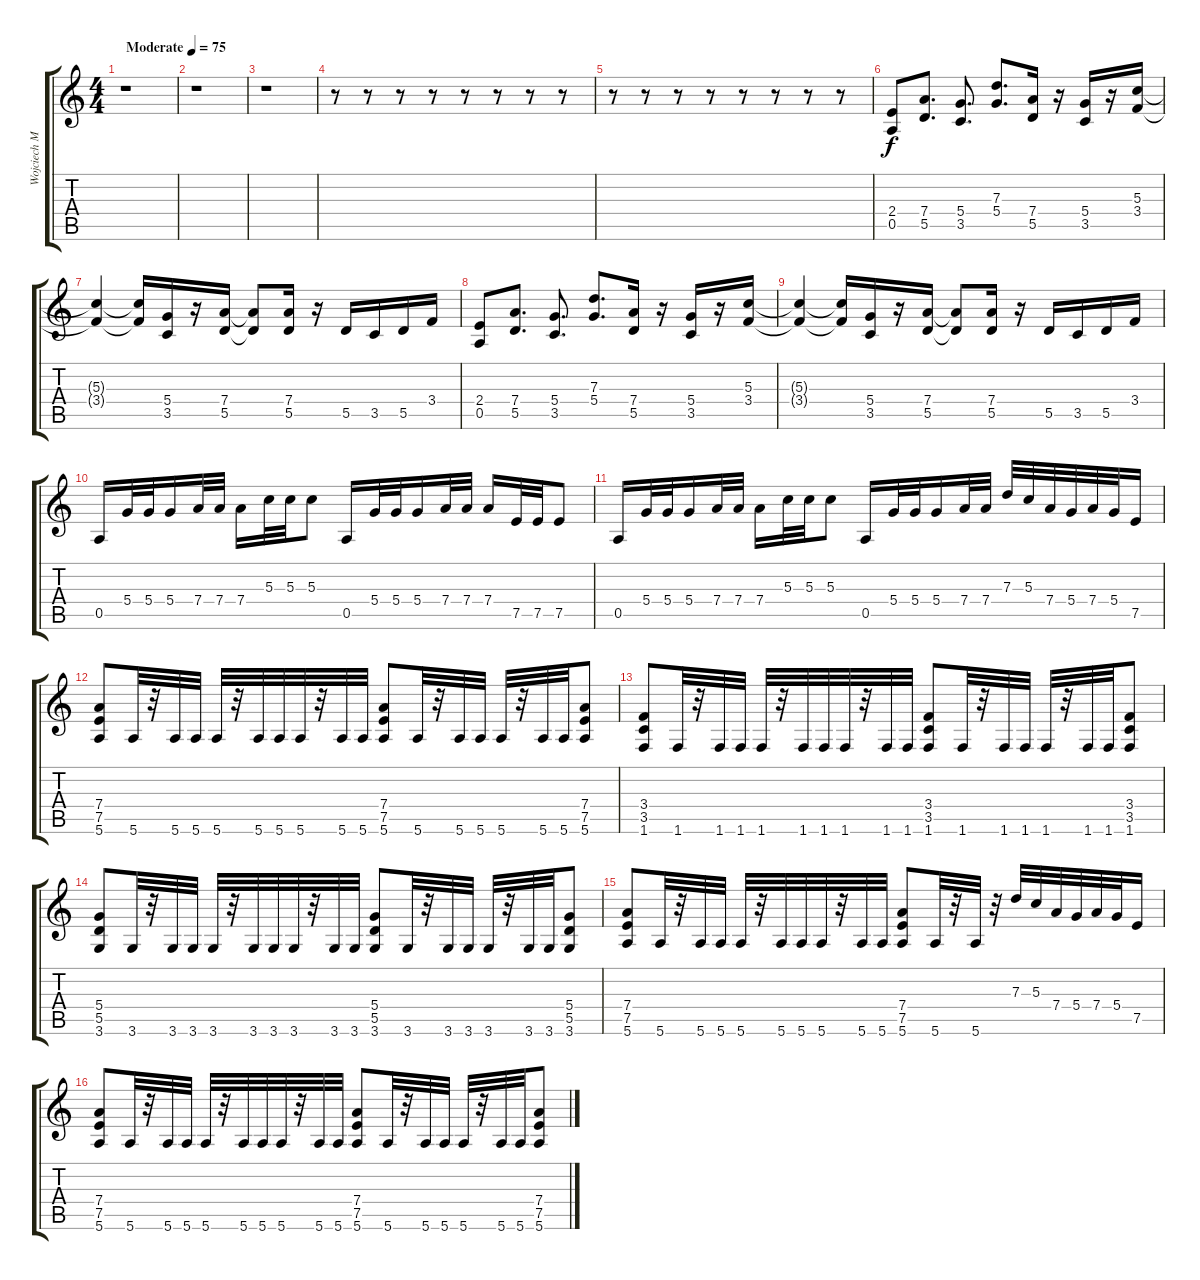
\track ("Wojciech Mrowiec" "Wojciech M") {instrument distortionguitar}
\staff {score tabs}
\tuning (E4 B3 G3 D3 A2 E2) {hide}
\ts (4 4)
\tempo (75 "Moderate")
\clef g2
\ks c
r.1{dy f instrument distortionguitar} |
r.1 |
r.1 |
r.8 r.8 r.8 r.8 r.8 r.8 r.8 r.8 |
r.8 r.8 r.8 r.8 r.8 r.8 r.8 r.8 |
(2.4 0.5).8 (7.4 5.5).8{d} (5.4 3.5).8{d} (7.3 5.4).8{d} (7.4 5.5).16 r.16 (5.4 3.5).16 r.16 (5.3 3.4).16 |
(5.3{t} 3.4{t}).4 (5.3{t} 3.4{t}).16 (5.4 3.5).16 r.16 (7.4 5.5).16 (7.4{t} 5.5{t}).8 (7.4 5.5).16 r.16 5.5.16 3.5.16 5.5.16 3.4.16 |
(2.4 0.5).8 (7.4 5.5).8{d} (5.4 3.5).8{d} (7.3 5.4).8{d} (7.4 5.5).16 r.16 (5.4 3.5).16 r.16 (5.3 3.4).16 |
(5.3{t} 3.4{t}).4 (5.3{t} 3.4{t}).16 (5.4 3.5).16 r.16 (7.4 5.5).16 (7.4{t} 5.5{t}).8 (7.4 5.5).16 r.16 5.5.16 3.5.16 5.5.16 3.4.16 |
0.5.16 5.4.32 5.4.32 5.4.16 7.4.32 7.4.32 7.4.16 5.3.32 5.3.32 5.3.8 0.5.16 5.4.32 5.4.32 5.4.16 7.4.32 7.4.32 7.4.16 7.5.32 7.5.32 7.5.8 |
0.5.16 5.4.32 5.4.32 5.4.16 7.4.32 7.4.32 7.4.16 5.3.32 5.3.32 5.3.8 0.5.16 5.4.32 5.4.32 5.4.16 7.4.32 7.4.32 7.3.32 5.3.32 7.4.32 5.4.32 7.4.32 5.4.32 7.5.16 |
(7.4 7.5 5.6).8 5.6.32 r.32 5.6.32 5.6.32 5.6.32 r.32 5.6.32 5.6.32 5.6.32 r.32 5.6.32 5.6.32 (7.4 7.5 5.6).8 5.6.32 r.32 5.6.32 5.6.32 5.6.32 r.32 5.6.32 5.6.32 (7.4 7.5 5.6).8 |
(3.4 3.5 1.6).8 1.6.32 r.32 1.6.32 1.6.32 1.6.32 r.32 1.6.32 1.6.32 1.6.32 r.32 1.6.32 1.6.32 (3.4 3.5 1.6).8 1.6.32 r.32 1.6.32 1.6.32 1.6.32 r.32 1.6.32 1.6.32 (3.4 3.5 1.6).8 |
(5.4 5.5 3.6).8 3.6.32 r.32 3.6.32 3.6.32 3.6.32 r.32 3.6.32 3.6.32 3.6.32 r.32 3.6.32 3.6.32 (5.4 5.5 3.6).8 3.6.32 r.32 3.6.32 3.6.32 3.6.32 r.32 3.6.32 3.6.32 (5.4 5.5 3.6).8 |
(7.4 7.5 5.6).8 5.6.32 r.32 5.6.32 5.6.32 5.6.32 r.32 5.6.32 5.6.32 5.6.32 r.32 5.6.32 5.6.32 (7.4 7.5 5.6).8 5.6.32 r.32 5.6.32 r.32 7.3.32 5.3.32 7.4.32 5.4.32 7.4.32 5.4.32 7.5.16 |
(7.4 7.5 5.6).8 5.6.32 r.32 5.6.32 5.6.32 5.6.32 r.32 5.6.32 5.6.32 5.6.32 r.32 5.6.32 5.6.32 (7.4 7.5 5.6).8 5.6.32 r.32 5.6.32 5.6.32 5.6.32 r.32 5.6.32 5.6.32 (7.4 7.5 5.6).8
